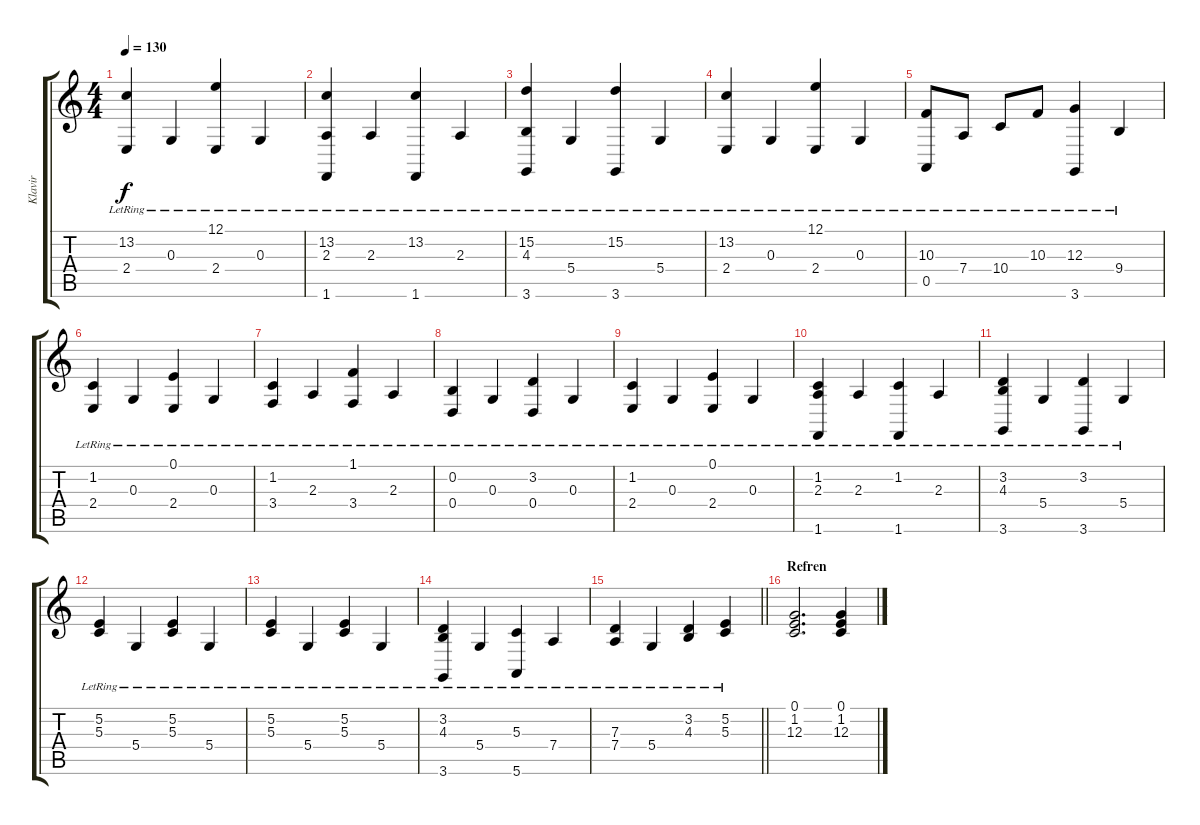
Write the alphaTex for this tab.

\track ("Klavir" "Klavir") {instrument electricgrandpiano}
\staff {score tabs}
\tuning (E4 B3 G3 D3 A2 E2) {hide}
\ts (4 4)
\tempo 130
\clef g2
\ks c
(13.2{lr} 2.4{lr}).4{dy f} 0.3{lr}.4 (12.1{lr} 2.4{lr}).4 0.3{lr}.4 |
(13.2 2.3{lr} 1.6{lr}).4 2.3{lr}.4 (13.2{lr} 1.6{lr}).4 2.3{lr}.4 |
(15.2{lr} 4.3{lr} 3.6{lr}).4 5.4{lr}.4 (15.2{lr} 3.6{lr}).4 5.4{lr}.4 |
(13.2{lr} 2.4{lr}).4 0.3{lr}.4 (12.1{lr} 2.4{lr}).4 0.3{lr}.4 |
(10.3{lr} 0.5{lr}).8 7.4{lr}.8 10.4{lr}.8 10.3{lr}.8 (12.3{lr} 3.6).4 9.4{lr}.4 |
(1.2{lr} 2.4{lr}).4 0.3{lr}.4 (0.1{lr} 2.4{lr}).4 0.3{lr}.4 |
(1.2{lr} 3.4{lr}).4 2.3{lr}.4 (1.1{lr} 3.4{lr}).4 2.3{lr}.4 |
(0.2{lr} 0.4).4 0.3{lr}.4 (3.2{lr} 0.4{lr}).4 0.3{lr}.4 |
(1.2{lr} 2.4{lr}).4 0.3{lr}.4 (0.1{lr} 2.4{lr}).4 0.3{lr}.4 |
(1.2 2.3{lr} 1.6{lr}).4 2.3{lr}.4 (1.2{lr} 1.6{lr}).4 2.3{lr}.4 |
(3.2{lr} 4.3{lr} 3.6{lr}).4 5.4{lr}.4 (3.2{lr} 3.6{lr}).4 5.4{lr}.4 |
(5.2{lr} 5.3{lr}).4 5.4{lr}.4 (5.2{lr} 5.3{lr}).4 5.4{lr}.4 |
(5.2{lr} 5.3{lr}).4 5.4{lr}.4 (5.2{lr} 5.3{lr}).4 5.4{lr}.4 |
(3.2{lr} 4.3{lr} 3.6{lr}).4 5.4{lr}.4 (5.3{lr} 5.6{lr}).4 7.4{lr}.4 |
\barLineRight lightlight
(7.3{lr} 7.4{lr}).4 5.4{lr}.4 (3.2{lr} 4.3{lr}).4 (5.2{lr} 5.3{lr}).4 |
\section ("" "Refren")
(0.1 1.2 12.3).2{d volume 11} (0.1 1.2 12.3).4
